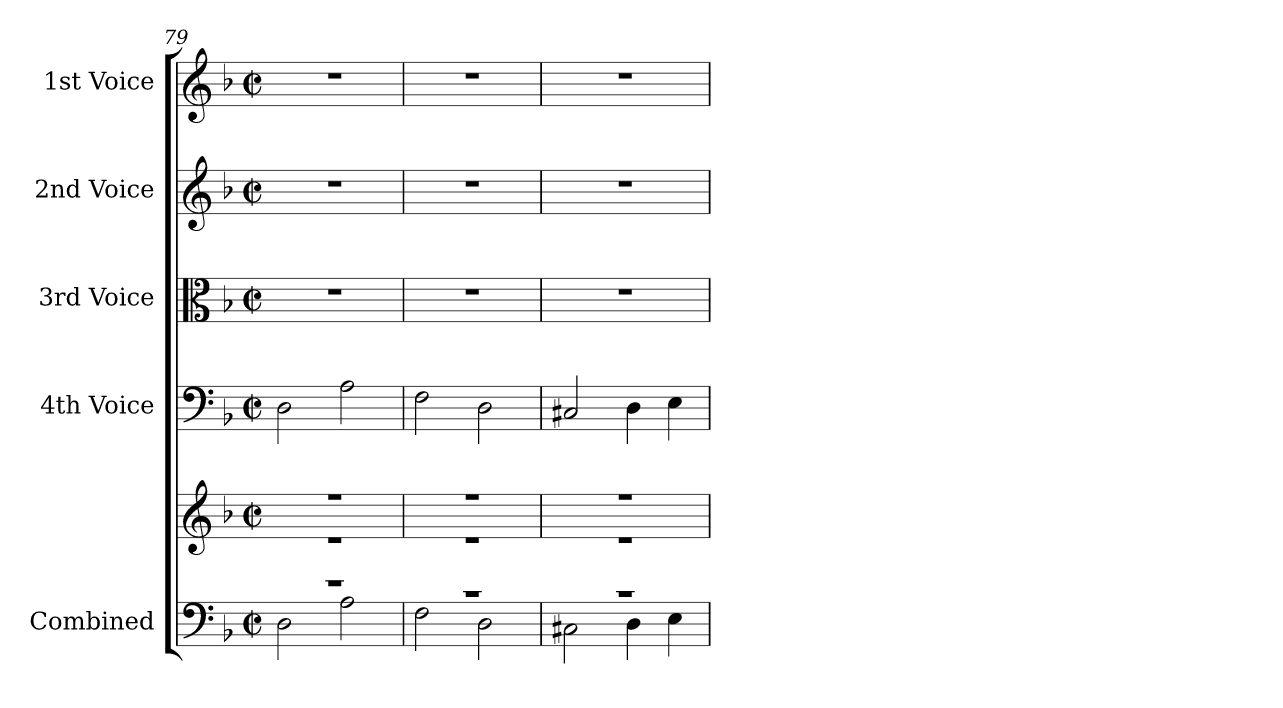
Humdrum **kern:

**kern	**kern	**kern	**kern	**kern	**kern
*part5	*part5	*part4	*part3	*part2	*part1
*staff6	*staff5	*staff4	*staff3	*staff2	*staff1
*I"Combined	*	*I"4th Voice	*I"3rd Voice	*I"2nd Voice	*I"1st Voice
!!LO:PB:g=z
*clefF4	*clefG2	*clefF4	*clefC3	*clefG2	*clefG2
*k[b-]	*k[b-]	*k[b-]	*k[b-]	*k[b-]	*k[b-]
*M2/2	*M2/2	*M2/2	*M2/2	*M2/2	*M2/2
*met(c|)	*met(c|)	*met(c|)	*met(c|)	*met(c|)	*met(c|)
*MM110	*MM110	*MM110	*MM110	*MM110	*MM110
=79	=79	=79	=79	=79	=79
*^	*^	*	*	*	*
1r	2D\	1r	1r	2D\	1r	1r	1r
.	2A\	.	.	2A\	.	.	.
=80	=80	=80	=80	=80	=80	=80	=80
1r	2F\	1r	1r	2F\	1r	1r	1r
.	2D\	.	.	2D\	.	.	.
=81	=81	=81	=81	=81	=81	=81	=81
1r	2C#X\	1r	1r	2C#X/	1r	1r	1r
.	4D\	.	.	4D\	.	.	.
.	4E\	.	.	4E\	.	.	.
*v	*v	*	*	*	*	*	*
*	*v	*v	*	*	*	*
=	=	=	=	=	=
*-	*-	*-	*-	*-	*-
